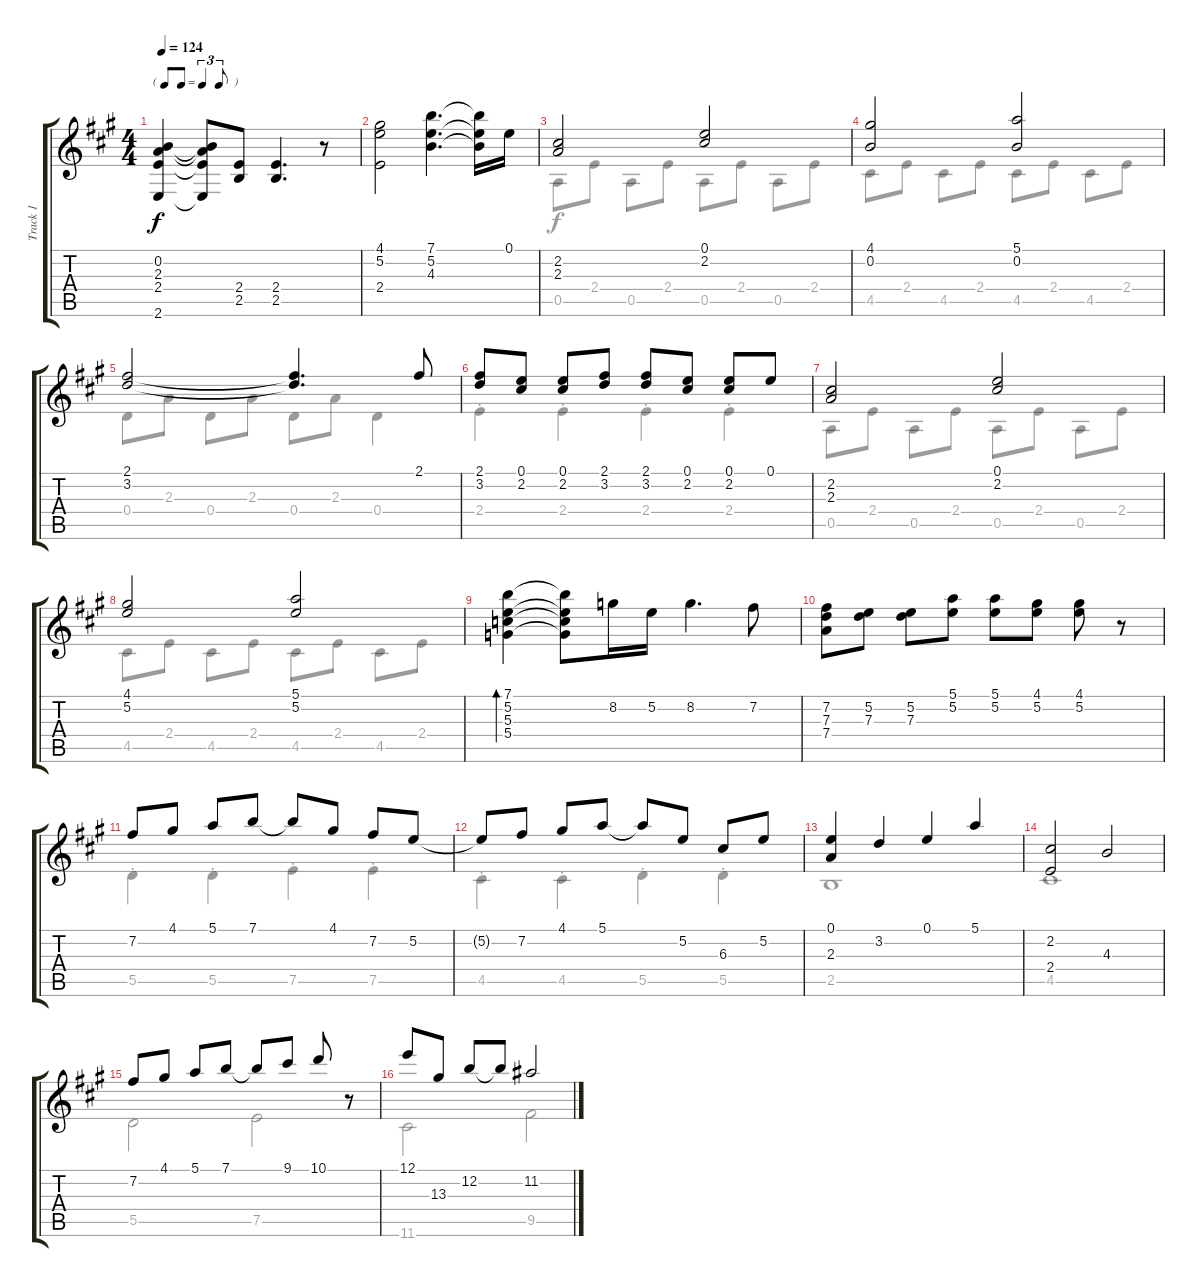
\track ("Track 1" "Track 1") {instrument acousticguitarnylon}
\staff {score tabs}
\tuning (E4 B3 G3 D3 A2 D2) {hide}
\voice
\ts (4 4)
\tf triplet8th
\tempo 124
\clef g2
\ks a
(0.2 2.3 2.4 2.6).4{dy f} (0.2{t} 2.3{t} 2.4{t} 2.6{t}).8 (2.4 2.5).8 (2.4 2.5).4{d} r.8 |
(4.1 5.2 2.4).2 (7.1 5.2 4.3).4{d} (7.1{t} 5.2{t} 4.3{t}).16 0.1.16 |
(2.2 2.3).2 (0.1 2.2).2 |
(4.1 0.2).2 (5.1 0.2).2 |
(2.1 3.2).2 (2.1{t} 3.2{t}).4{d} 2.1.8 |
(2.1 3.2).8 (0.1 2.2).8 (0.1 2.2).8 (2.1 3.2).8 (2.1 3.2).8 (0.1 2.2).8 (0.1 2.2).8 0.1.8 |
(2.2 2.3).2 (0.1 2.2).2 |
(4.1 5.2).2 (5.1 5.2).2 |
(7.1 5.2 5.3 5.4).4{bd 60} (7.1{t} 5.2{t} 5.3{t} 5.4{t}).8 8.2.16 5.2.16 8.2.4{d} 7.2.8 |
(7.2 7.3 7.4).8 (5.2 7.3).8 (5.2 7.3).8 (5.1 5.2).8 (5.1 5.2).8 (4.1 5.2).8 (4.1 5.2).8 r.8 |
7.2.8 4.1.8 5.1.8 7.1.8 7.1{t}.8 4.1.8 7.2.8 5.2.8 |
5.2{t}.8 7.2.8 4.1.8 5.1.8 5.1{t}.8 5.2.8 6.3.8 5.2.8 |
(0.1 2.3).4 3.2.4 0.1.4 5.1.4 |
(2.2 2.4).2 4.3.2 |
7.2.8 4.1.8 5.1.8 7.1.8 7.1{t}.8 9.1.8 10.1.8 r.8 |
12.1.8 13.3.8 12.2.8 12.2{t}.8 11.2.2
\voice
\clef g2
\ottava regular
\simile none
\ks a
|
|
0.5.8 2.4.8 0.5.8 2.4.8 0.5.8 2.4.8 0.5.8 2.4.8 |
4.5.8 2.4.8 4.5.8 2.4.8 4.5.8 2.4.8 4.5.8 2.4.8 |
0.4.8 2.3.8 0.4.8 2.3.8 0.4.8 2.3.8 0.4.4 |
2.4{st}.4 2.4{st}.4 2.4{st}.4 2.4{st}.4 |
0.5.8 2.4.8 0.5.8 2.4.8 0.5.8 2.4.8 0.5.8 2.4.8 |
4.5.8 2.4.8 4.5.8 2.4.8 4.5.8 2.4.8 4.5.8 2.4.8 |
|
|
5.5{st}.4 5.5{st}.4 7.5{st}.4 7.5{st}.4 |
4.5{st}.4 4.5{st}.4 5.5{st}.4 5.5{st}.4 |
2.5.1 |
4.5.1 |
5.5.2 7.5.2 |
11.6.2 9.5.2
